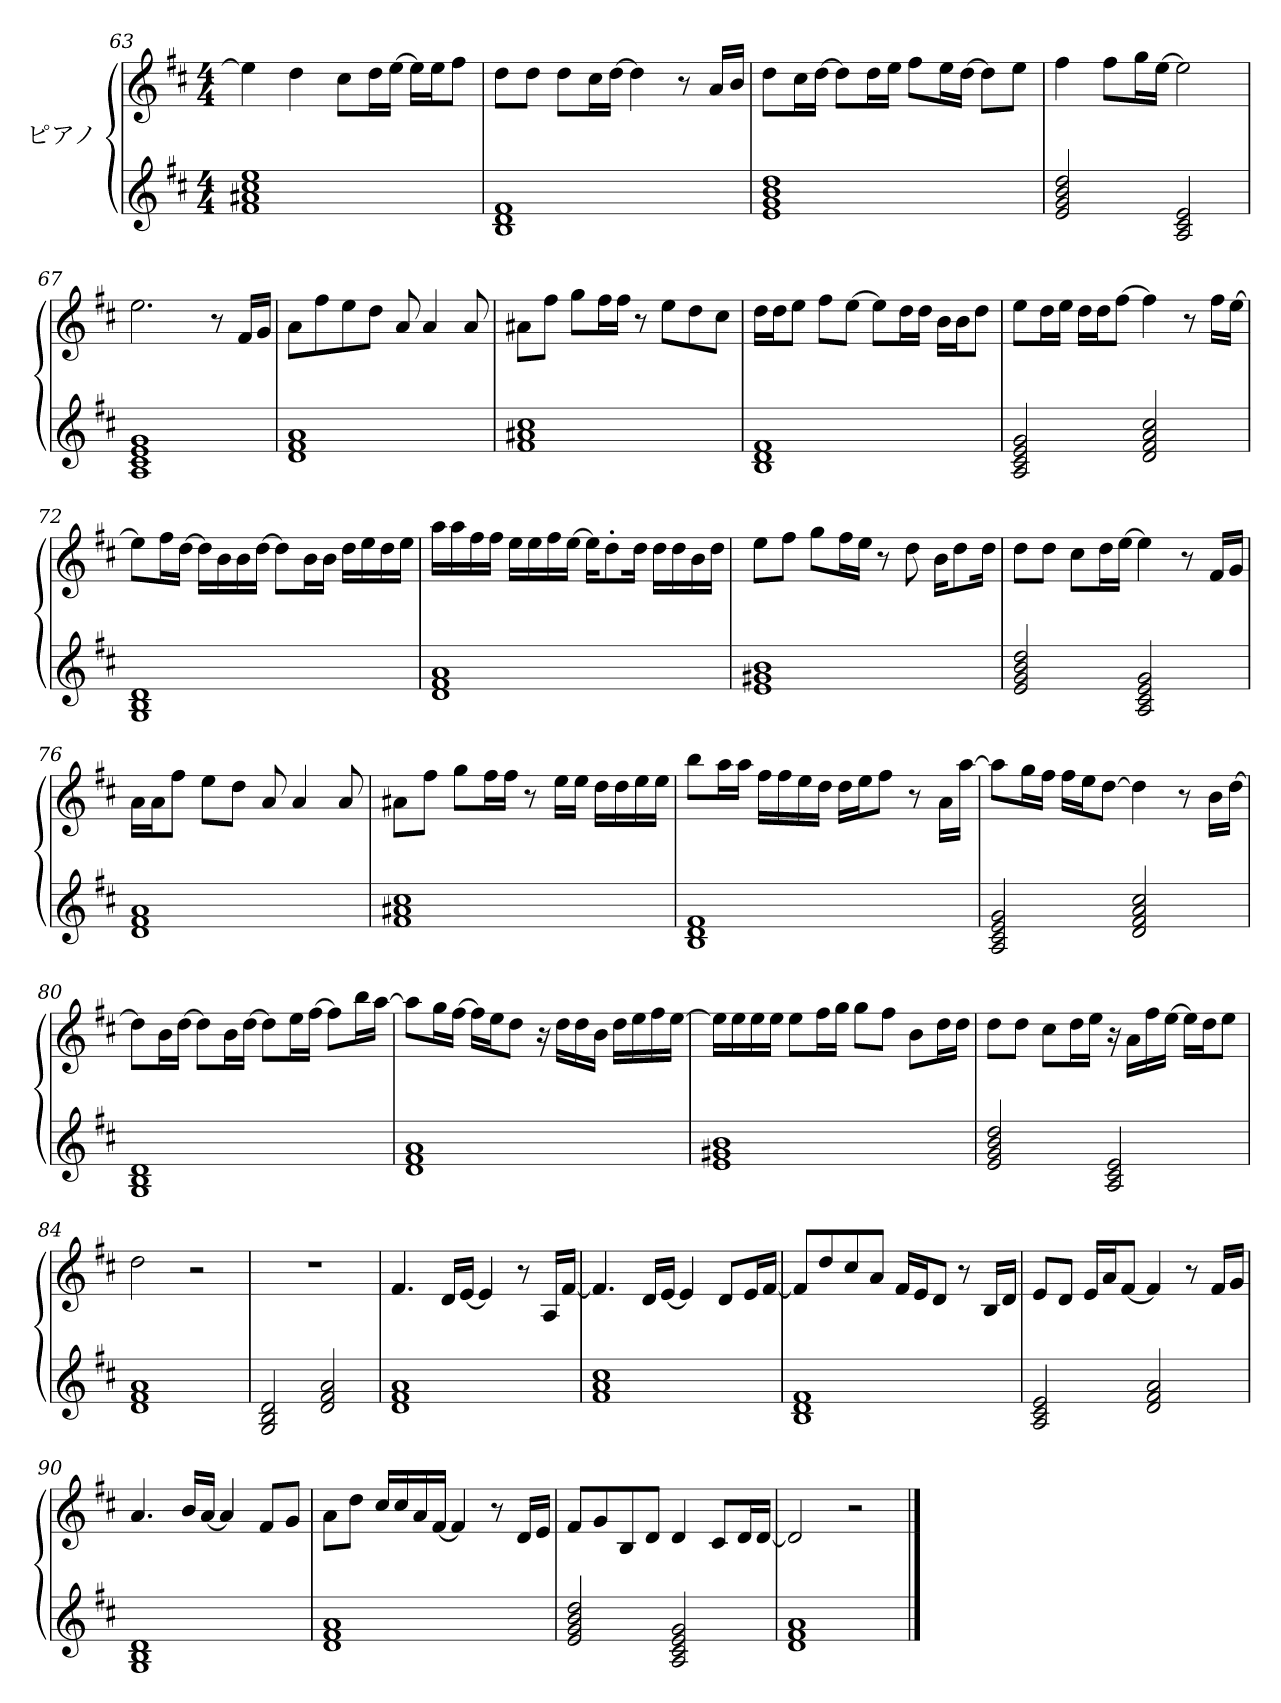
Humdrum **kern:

**kern	**kern
*part2	*part1
*staff2	*staff1
*I"ピアノ	*I"ピアノ
*clefG2	*clefG2
*k[f#c#]	*k[f#c#]
*M4/4	*M4/4
=63	=63
1f# 1a#X 1cc# 1ee	4ee\]
.	4dd\
.	8cc#\L
.	16dd\L
.	[16ee\JJ
.	16ee\LL]
.	16ee\J
.	8ff#\J
!!LO:LB:g=z
=64	=64
1B 1d 1f#	8dd\L
.	8dd\J
.	8dd\L
.	16cc#\L
.	[16dd\JJ
.	4dd\]
.	8r
.	16a/LL
.	16b/JJ
=65	=65
1e 1g 1b 1dd	8dd\L
.	16cc#\L
.	[16dd\JJ
.	8dd\L]
.	16dd\L
.	16ee\JJ
.	8ff#\L
.	16ee\L
.	[16dd\JJ
.	8dd\L]
.	8ee\J
=66	=66
2e/ 2g/ 2b/ 2dd/	4ff#\
.	8ff#\L
.	16gg\L
.	[16ee\JJ
2A/ 2c#/ 2e/	2ee\]
=67	=67
1A 1c# 1e 1g	2.ee\
.	8r
.	16f#/LL
.	16g/JJ
!!LO:LB:g=z
=68	=68
1d 1f# 1a	8a\L
.	8ff#\
.	8ee\
.	8dd\J
.	8a/
.	4a/
.	8a/
=69	=69
1f# 1a#X 1cc#	8a#X\L
.	8ff#\J
.	8gg\L
.	16ff#\L
.	16ff#\JJ
.	8r
.	8ee\L
.	8dd\
.	8cc#\J
=70	=70
1B 1d 1f#	16dd\LL
.	16dd\J
.	8ee\J
.	8ff#\L
.	[8ee\J
.	8ee\L]
.	16dd\L
.	16dd\JJ
.	16b\LL
.	16b\J
.	8dd\J
!!LO:LB:g=z
=71	=71
2A/ 2c#/ 2e/ 2g/	8ee\L
.	16dd\L
.	16ee\JJ
.	16dd\LL
.	16dd\J
.	[8ff#\J
2d/ 2f#/ 2a/ 2cc#/	4ff#\]
.	8r
.	16ff#\LL
.	[16ee\JJ
=72	=72
1G 1B 1d	8ee\L]
.	16ff#\L
.	[16dd\JJ
.	16dd\LL]
.	16b\
.	16b\
.	[16dd\JJ
.	8dd\L]
.	16b\L
.	16b\JJ
.	16dd\LL
.	16ee\
.	16dd\
.	16ee\JJ
!!LO:PB:g=z
=73	=73
1d 1f# 1a	16aa\LL
.	16aa\
.	16ff#\
.	16ff#\JJ
.	16ee\LL
.	16ee\
.	16ff#\
.	[16ee\JJ
.	16ee\KL]
.	8dd'\
.	16dd\Jk
.	16dd\LL
.	16dd\
.	16b\
.	16dd\JJ
=74	=74
1e 1g#X 1b	8ee\L
.	8ff#\J
.	8gg\L
.	16ff#\L
.	16ee\JJ
.	8r
.	8dd\
.	16b\KL
.	8dd\
.	16dd\Jk
=75	=75
2e/ 2g/ 2b/ 2dd/	8dd\L
.	8dd\J
.	8cc#\L
.	16dd\L
.	[16ee\JJ
2A/ 2c#/ 2e/ 2g/	4ee\]
.	8r
.	16f#/LL
.	16g/JJ
!!LO:LB:g=z
=76	=76
1d 1f# 1a	16a\LL
.	16a\J
.	8ff#\J
.	8ee\L
.	8dd\J
.	8a/
.	4a/
.	8a/
=77	=77
1f# 1a#X 1cc#	8a#X\L
.	8ff#\J
.	8gg\L
.	16ff#\L
.	16ff#\JJ
.	8r
.	16ee\LL
.	16ee\JJ
.	16dd\LL
.	16dd\
.	16ee\
.	16ee\JJ
=78	=78
1B 1d 1f#	8bb\L
.	16aa\L
.	16aa\JJ
.	16ff#\LL
.	16ff#\
.	16ee\
.	16dd\JJ
.	16dd\LL
.	16ee\J
.	8ff#\J
.	8r
.	16a\LL
.	[16aa\JJ
!!LO:LB:g=z
=79	=79
2A/ 2c#/ 2e/ 2g/	8aa\L]
.	16gg\L
.	16ff#\JJ
.	16ff#\LL
.	16ee\J
.	[8dd\J
2d/ 2f#/ 2a/ 2cc#/	4dd\]
.	8r
.	16b\LL
.	[16dd\JJ
=80	=80
1G 1B 1d	8dd\L]
.	16b\L
.	[16dd\JJ
.	8dd\L]
.	16b\L
.	[16dd\JJ
.	8dd\L]
.	16ee\L
.	[16ff#\JJ
.	8ff#\L]
.	16bb\L
.	[16aa\JJ
!!LO:LB:g=z
=81	=81
1d 1f# 1a	8aa\L]
.	16gg\L
.	[16ff#\JJ
.	16ff#\LL]
.	16ee\J
.	8dd\J
.	16r
.	16dd\LL
.	16dd\
.	16b\JJ
.	16dd\LL
.	16ee\
.	16ff#\
.	[16ee\JJ
=82	=82
1e 1g#X 1b	16ee\LL]
.	16ee\
.	16ee\
.	16ee\JJ
.	8ee\L
.	16ff#\L
.	16gg\JJ
.	8gg\L
.	8ff#\J
.	8b\L
.	16dd\L
.	16dd\JJ
!!LO:LB:g=z
=83	=83
2e/ 2g/ 2b/ 2dd/	8dd\L
.	8dd\J
.	8cc#\L
.	16dd\L
.	16ee\JJ
2A/ 2c#/ 2e/	16r
.	16a\LL
.	16ff#\
.	[16ee\JJ
.	16ee\LL]
.	16dd\J
.	8ee\J
=84	=84
1d 1f# 1a	2dd\
.	2r
=85	=85
2G/ 2B/ 2d/	1r
2d/ 2f#/ 2a/	.
=86	=86
1d 1f# 1a	4.f#/
.	16d/LL
.	[16e/JJ
.	4e/]
.	8r
.	16A/LL
.	[16f#/JJ
=87	=87
1f# 1a 1cc#	4.f#/]
.	16d/LL
.	[16e/JJ
.	4e/]
.	8d/L
.	16e/L
.	[16f#/JJ
!!LO:PB:g=z
=88	=88
1B 1d 1f#	8f#/L]
.	8dd/
.	8cc#/
.	8a/J
.	16f#/LL
.	16e/J
.	8d/J
.	8r
.	16B/LL
.	16d/JJ
=89	=89
2A/ 2c#/ 2e/	8e/L
.	8d/J
.	16e/LL
.	16a/J
.	[8f#/J
2d/ 2f#/ 2a/	4f#/]
.	8r
.	16f#/LL
.	16g/JJ
=90	=90
1G 1B 1d	4.a/
.	16b/LL
.	[16a/JJ
.	4a/]
.	8f#/L
.	8g/J
!!LO:LB:g=z
=91	=91
1d 1f# 1a	8a\L
.	8dd\J
.	16cc#/LL
.	16cc#/
.	16a/
.	[16f#/JJ
.	4f#/]
.	8r
.	16d/LL
.	16e/JJ
=92	=92
2e/ 2g/ 2b/ 2dd/	8f#/L
.	8g/
.	8B/
.	8d/J
2A/ 2c#/ 2e/ 2g/	4d/
.	8c#/L
.	16d/L
.	[16d/JJ
=93	=93
1d 1f# 1a	2d/]
.	2r
==	==
*-	*-
